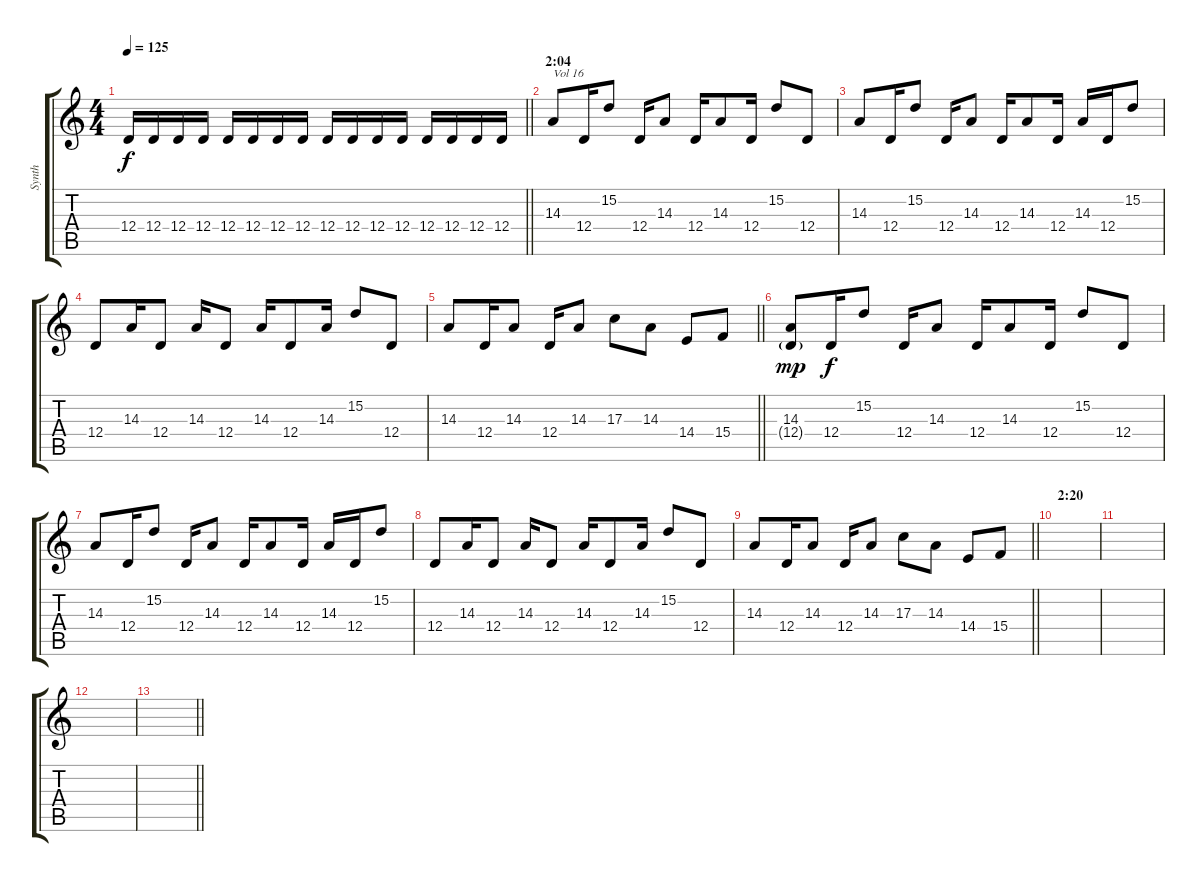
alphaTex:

\track ("Synth" "Synth") {instrument lead2sawtooth}
\staff {score tabs}
\tuning (E4 B3 G3 D3 A2 E2) {hide}
\ts (4 4)
\tempo 125
\clef g2
\barLineRight lightlight
\ks c
12.4.16{dy f} 12.4.16 12.4.16 12.4.16 12.4.16 12.4.16 12.4.16 12.4.16 12.4.16 12.4.16 12.4.16 12.4.16 12.4.16 12.4.16 12.4.16 12.4.16 |
\section ("" "2:04")
14.3.8{txt "Vol 16" volume 16} 12.4.16 15.2.8 12.4.16 14.3.8 12.4.16 14.3.8 12.4.16 15.2.8 12.4.8 |
14.3.8 12.4.16 15.2.8 12.4.16 14.3.8 12.4.16 14.3.8 12.4.16 14.3.16 12.4.16 15.2.8 |
12.4.8 14.3.16 12.4.8 14.3.16 12.4.8 14.3.16 12.4.8 14.3.16 15.2.8 12.4.8 |
\barLineRight lightlight
14.3.8 12.4.16 14.3.8 12.4.16 14.3.8 17.3.8 14.3.8 14.4.8 15.4.8 |
(14.3 12.4{g}).8{dy mp} 12.4.16{dy f} 15.2.8 12.4.16 14.3.8 12.4.16 14.3.8 12.4.16 15.2.8 12.4.8 |
14.3.8 12.4.16 15.2.8 12.4.16 14.3.8 12.4.16 14.3.8 12.4.16 14.3.16 12.4.16 15.2.8 |
12.4.8 14.3.16 12.4.8 14.3.16 12.4.8 14.3.16 12.4.8 14.3.16 15.2.8 12.4.8 |
\barLineRight lightlight
14.3.8 12.4.16 14.3.8 12.4.16 14.3.8 17.3.8 14.3.8 14.4.8 15.4.8 |
\section ("" "2:20")
|
|
|
\barLineRight lightlight
